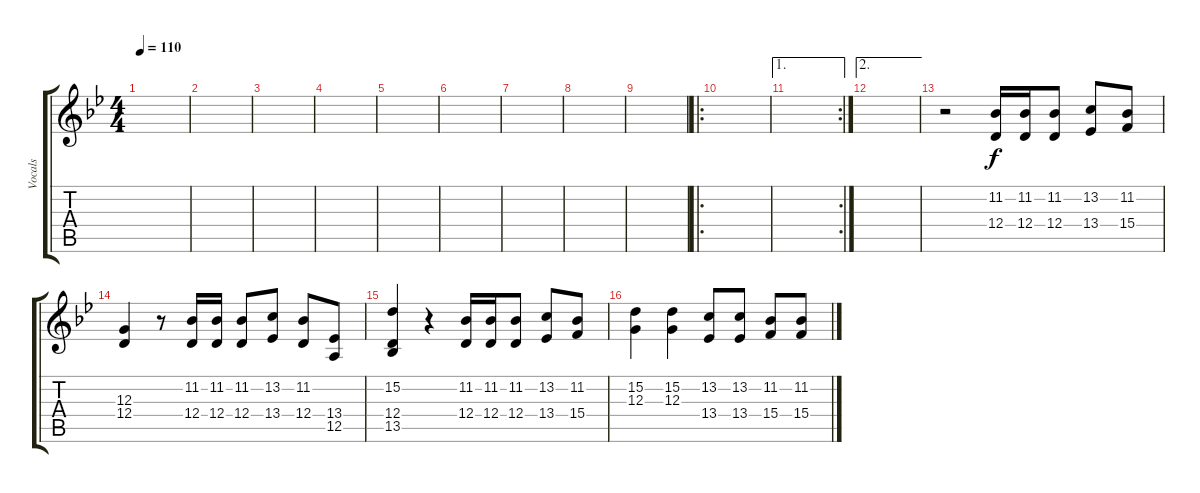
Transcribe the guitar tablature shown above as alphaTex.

\track ("Vocals" "Vocals") {instrument tenorsax}
\staff {score tabs}
\tuning (E4 B3 G3 D3 A2 E2) {hide}
\ts (4 4)
\tempo 110
\clef g2
\ks bb
|
|
|
|
|
|
|
|
|
\ro
|
\ae 1
\rc 2
|
\ae 2
|
r.2{volume 15} (11.2 12.4).16 (11.2 12.4).16 (11.2 12.4).8 (13.2 13.4).8 (11.2 15.4).8 |
(12.3 12.4).4 r.8 (11.2 12.4).16 (11.2 12.4).16 (11.2 12.4).8 (13.2 13.4).8 (11.2 12.4).8 (13.4 12.5).8 |
(15.2 12.4 13.5).4 r.4 (11.2 12.4).16 (11.2 12.4).16 (11.2 12.4).8 (13.2 13.4).8 (11.2 15.4).8 |
(15.2 12.3).4 (15.2 12.3).4 (13.2 13.4).8 (13.2 13.4).8 (11.2 15.4).8 (11.2 15.4).8
